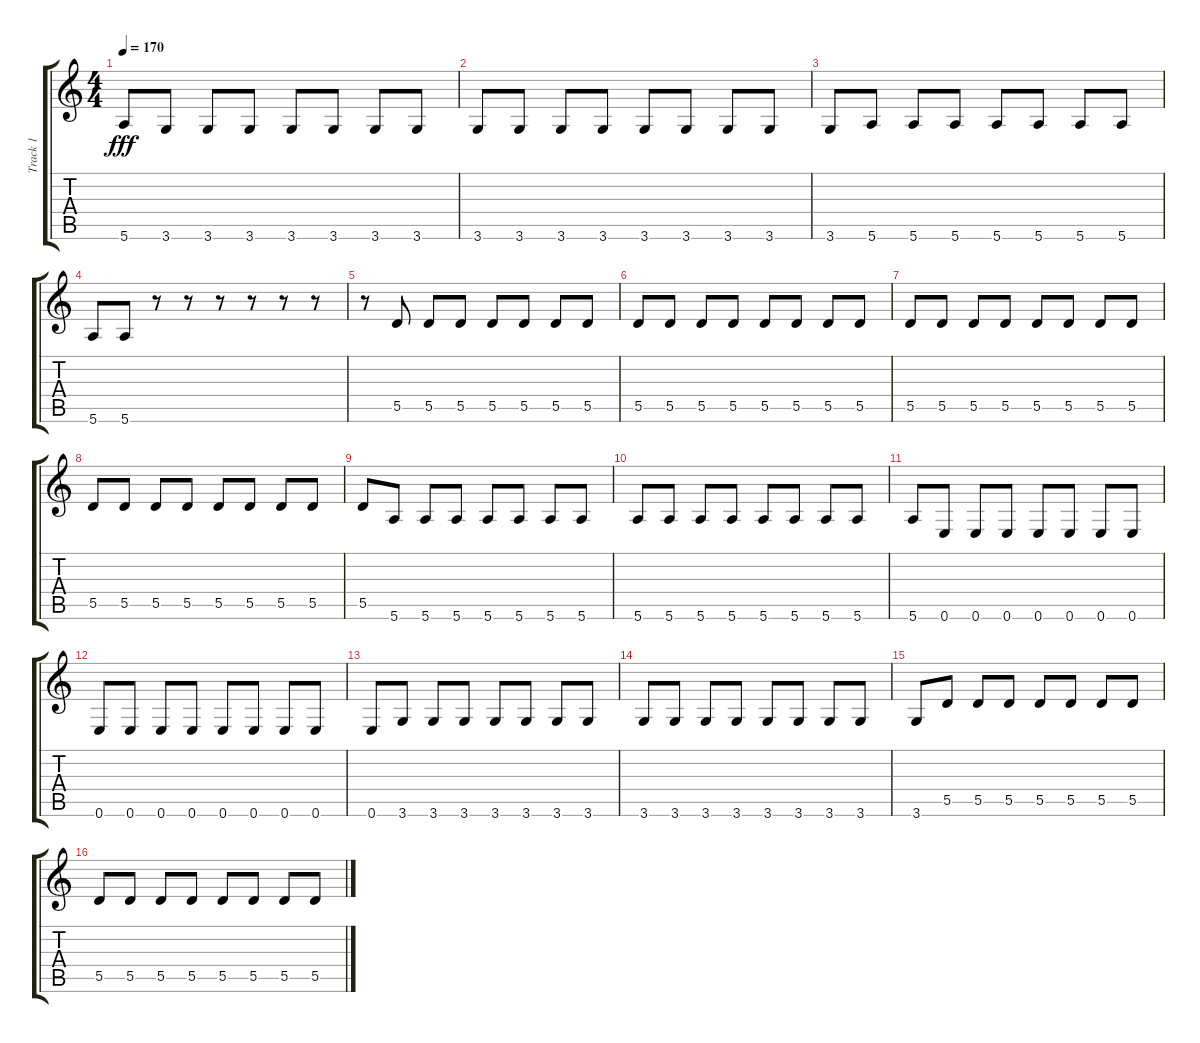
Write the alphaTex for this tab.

\track ("Track 1" "Track 1") {instrument electricguitarclean}
\staff {score tabs}
\tuning (E4 B3 G3 D3 A2 E2) {hide}
\ts (4 4)
\tempo 170
\clef g2
\ks c
5.6.8{dy fff} 3.6.8 3.6.8 3.6.8 3.6.8 3.6.8 3.6.8 3.6.8 |
3.6.8 3.6.8 3.6.8 3.6.8 3.6.8 3.6.8 3.6.8 3.6.8 |
3.6.8 5.6.8 5.6.8 5.6.8 5.6.8 5.6.8 5.6.8 5.6.8 |
5.6.8 5.6.8 r.8 r.8 r.8 r.8 r.8 r.8 |
r.8 5.5.8 5.5.8 5.5.8 5.5.8 5.5.8 5.5.8 5.5.8 |
5.5.8 5.5.8 5.5.8 5.5.8 5.5.8 5.5.8 5.5.8 5.5.8 |
5.5.8 5.5.8 5.5.8 5.5.8 5.5.8 5.5.8 5.5.8 5.5.8 |
5.5.8 5.5.8 5.5.8 5.5.8 5.5.8 5.5.8 5.5.8 5.5.8 |
5.5.8 5.6.8 5.6.8 5.6.8 5.6.8 5.6.8 5.6.8 5.6.8 |
5.6.8 5.6.8 5.6.8 5.6.8 5.6.8 5.6.8 5.6.8 5.6.8 |
5.6.8 0.6.8 0.6.8 0.6.8 0.6.8 0.6.8 0.6.8 0.6.8 |
0.6.8 0.6.8 0.6.8 0.6.8 0.6.8 0.6.8 0.6.8 0.6.8 |
0.6.8 3.6.8 3.6.8 3.6.8 3.6.8 3.6.8 3.6.8 3.6.8 |
3.6.8 3.6.8 3.6.8 3.6.8 3.6.8 3.6.8 3.6.8 3.6.8 |
3.6.8 5.5.8 5.5.8 5.5.8 5.5.8 5.5.8 5.5.8 5.5.8 |
5.5.8 5.5.8 5.5.8 5.5.8 5.5.8 5.5.8 5.5.8 5.5.8
